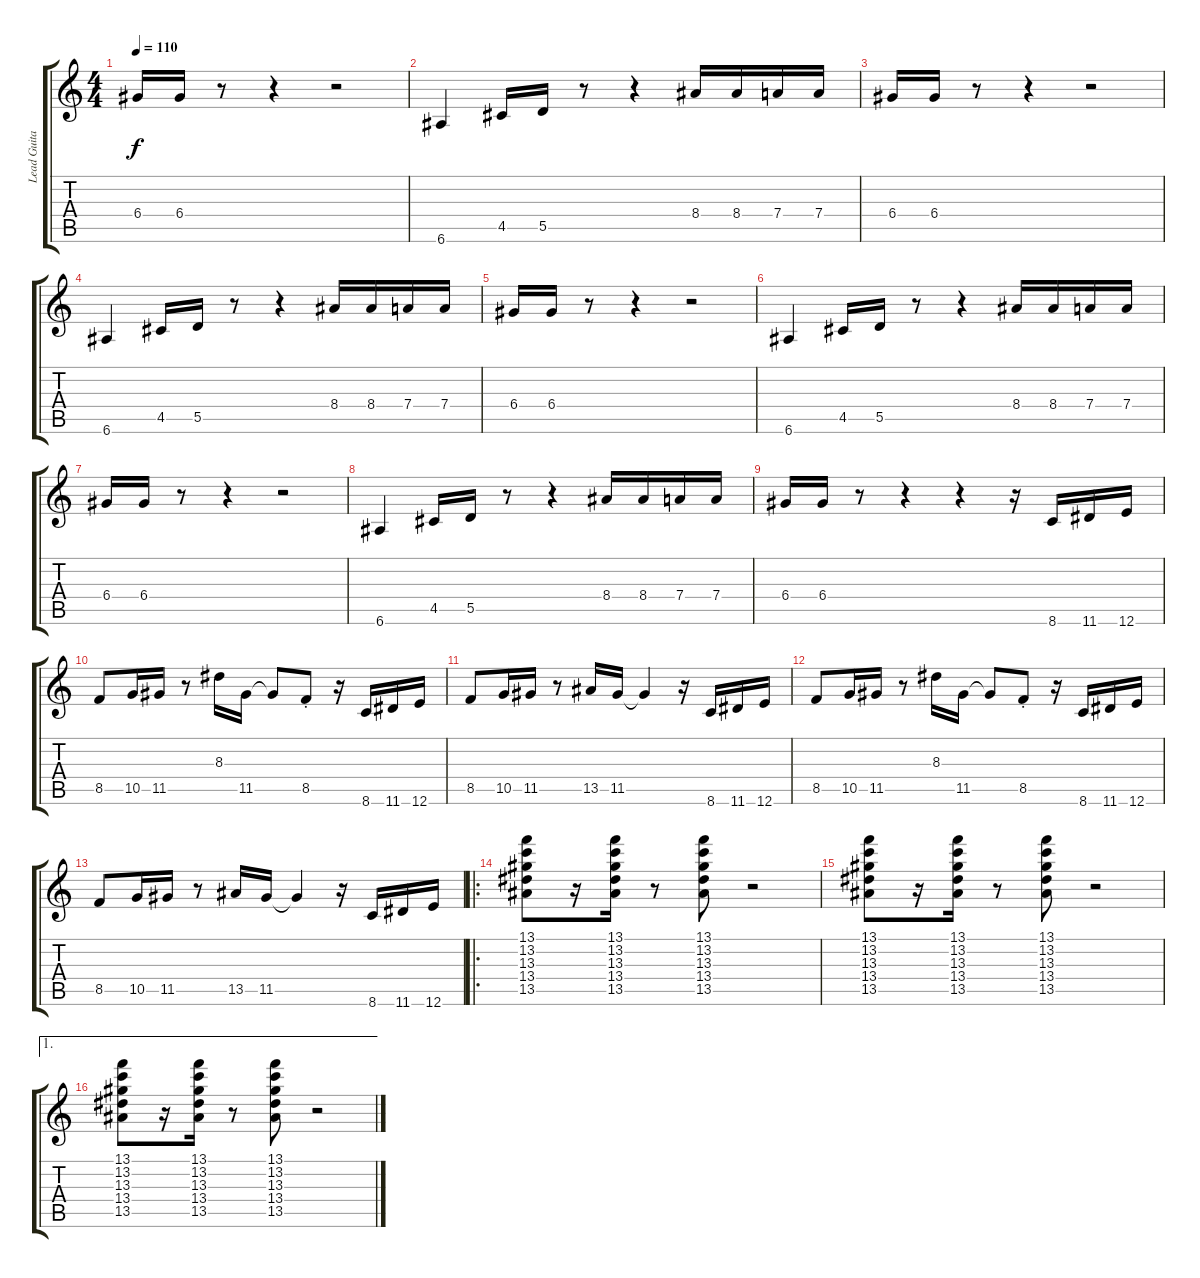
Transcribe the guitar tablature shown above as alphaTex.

\track ("Lead Guitar" "Lead Guita") {instrument electricguitarclean}
\staff {score tabs}
\tuning (E4 B3 G3 D3 A2 E2) {hide}
\ts (4 4)
\tempo 110
\clef g2
\ks c
6.4.16{dy f} 6.4.16 r.8 r.4 r.2 |
6.6.4 4.5.16 5.5.16 r.8 r.4 8.4.16 8.4.16 7.4.16 7.4.16 |
6.4.16 6.4.16 r.8 r.4 r.2 |
6.6.4 4.5.16 5.5.16 r.8 r.4 8.4.16 8.4.16 7.4.16 7.4.16 |
6.4.16 6.4.16 r.8 r.4 r.2 |
6.6.4 4.5.16 5.5.16 r.8 r.4 8.4.16 8.4.16 7.4.16 7.4.16 |
6.4.16 6.4.16 r.8 r.4 r.2 |
6.6.4 4.5.16 5.5.16 r.8 r.4 8.4.16 8.4.16 7.4.16 7.4.16 |
6.4.16 6.4.16 r.8 r.4 r.4 r.16 8.6.16 11.6.16 12.6.16 |
8.5.8 10.5.16 11.5.16 r.8 8.3.16 11.5.16 11.5{t}.8 8.5{st}.8 r.16 8.6.16 11.6.16 12.6.16 |
8.5.8 10.5.16 11.5.16 r.8 13.5.16 11.5.16 11.5{t}.4 r.16 8.6.16 11.6.16 12.6.16 |
8.5.8 10.5.16 11.5.16 r.8 8.3.16 11.5.16 11.5{t}.8 8.5{st}.8 r.16 8.6.16 11.6.16 12.6.16 |
8.5.8 10.5.16 11.5.16 r.8 13.5.16 11.5.16 11.5{t}.4 r.16 8.6.16 11.6.16 12.6.16 |
\ro
(13.1 13.2 13.3 13.4 13.5).8 r.16 (13.1 13.2 13.3 13.4 13.5).16 r.8 (13.1 13.2 13.3 13.4 13.5).8 r.2 |
(13.1 13.2 13.3 13.4 13.5).8 r.16 (13.1 13.2 13.3 13.4 13.5).16 r.8 (13.1 13.2 13.3 13.4 13.5).8 r.2 |
\ae 1
(13.1 13.2 13.3 13.4 13.5).8 r.16 (13.1 13.2 13.3 13.4 13.5).16 r.8 (13.1 13.2 13.3 13.4 13.5).8 r.2
